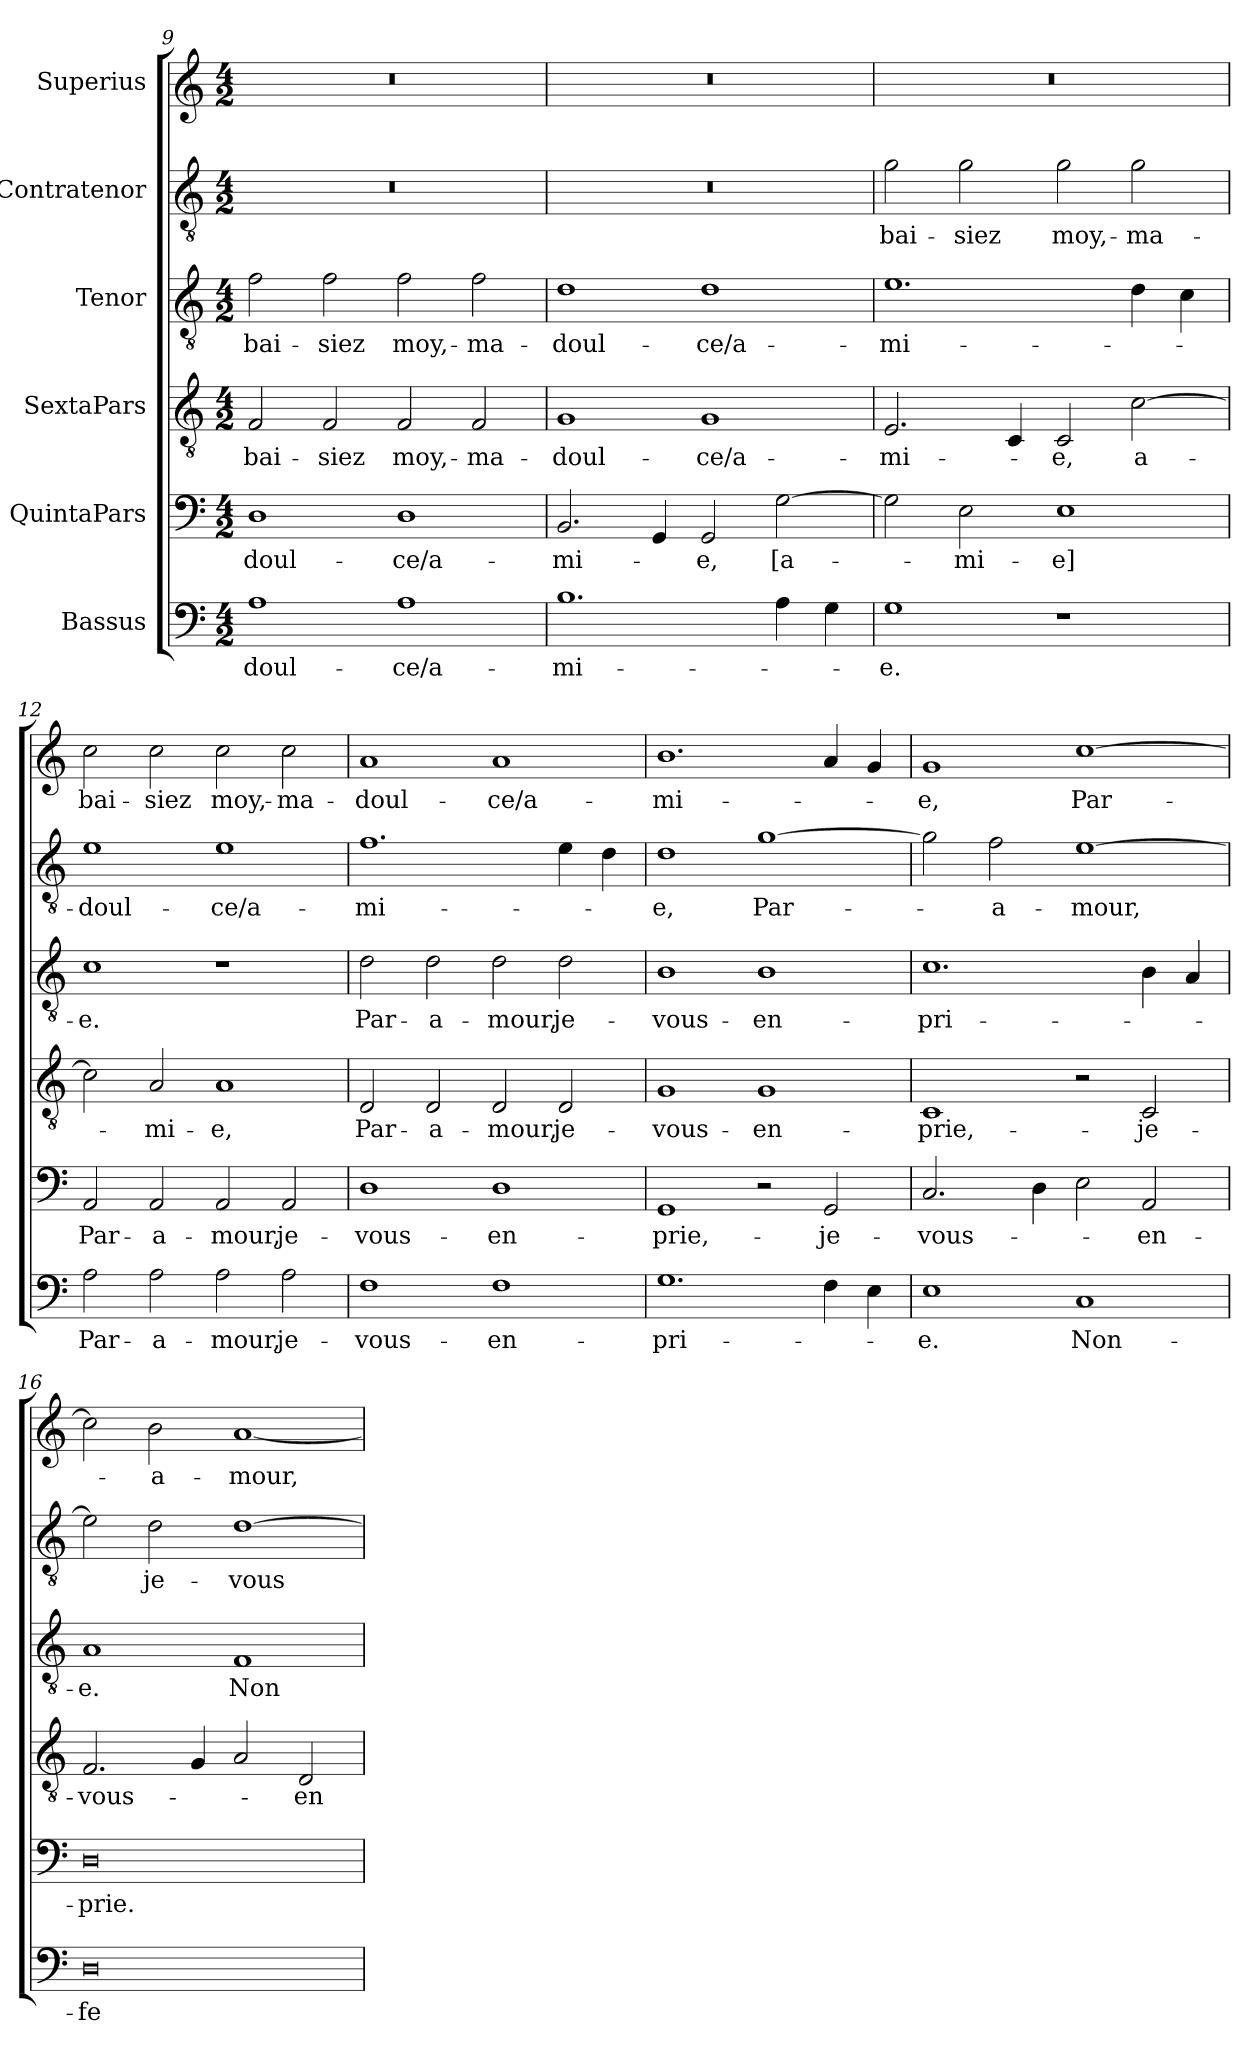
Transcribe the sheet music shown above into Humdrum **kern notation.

**kern	**text	**kern	**text	**kern	**text	**kern	**text	**kern	**text	**kern	**text
*part6	*part6	*part5	*part5	*part4	*part4	*part3	*part3	*part2	*part2	*part1	*part1
*staff6	*staff6	*staff5	*staff5	*staff4	*staff4	*staff3	*staff3	*staff2	*staff2	*staff1	*staff1
*I"Bassus	*	*I"QuintaPars	*	*I"SextaPars	*	*I"Tenor	*	*I"Contratenor	*	*I"Superius	*
*clefF4	*	*clefF4	*	*clefGv2	*	*clefGv2	*	*clefGv2	*	*clefG2	*
*k[]	*	*k[]	*	*k[]	*	*k[]	*	*k[]	*	*k[]	*
*M4/2	*	*M4/2	*	*M4/2	*	*M4/2	*	*M4/2	*	*M4/2	*
=9	=9	=9	=9	=9	=9	=9	=9	=9	=9	=9	=9
1A\	doul-	1D\	doul-	2F/	bai-	2f\	bai-	0r	.	0r	.
.	.	.	.	2F/	-siez	2f\	-siez	.	.	.	.
1A\	-ce/a-	1D\	-ce/a-	2F/	moy,-	2f\	moy,-	.	.	.	.
.	.	.	.	2F/	ma-	2f\	ma-	.	.	.	.
=10	=10	=10	=10	=10	=10	=10	=10	=10	=10	=10	=10
1.B\	-mi-	2.BB/	-mi-	1G/	doul-	1d\	doul-	0r	.	0r	.
.	.	4GG/	.	.	.	.	.	.	.	.	.
.	.	2GG/	-e,	1G/	-ce/a-	1d\	-ce/a-	.	.	.	.
4A\	.	[2G\	[a-	.	.	.	.	.	.	.	.
4G\	.	.	.	.	.	.	.	.	.	.	.
=11	=11	=11	=11	=11	=11	=11	=11	=11	=11	=11	=11
1G\	-e.	2G\]	.	2.E/	-mi-	1.e\	-mi-	2g\	bai-	0r	.
.	.	2E\	-mi-	.	.	.	.	2g\	-siez	.	.
.	.	.	.	4C/	.	.	.	.	.	.	.
1r	.	1E\	-e]	2C/	-e,	.	.	2g\	moy,-	.	.
.	.	.	.	[2c\	a-	4d\	.	2g\	ma-	.	.
.	.	.	.	.	.	4c\	.	.	.	.	.
=12	=12	=12	=12	=12	=12	=12	=12	=12	=12	=12	=12
2A\	Par-	2AA/	Par-	2c\]	.	1c\	-e.	1e\	doul-	2cc\	bai-
2A\	a-	2AA/	a-	2A/	-mi-	.	.	.	.	2cc\	-siez
2A\	-mour,	2AA/	-mour,	1A/	-e,	1r	.	1e\	-ce/a-	2cc\	moy,-
2A\	je-	2AA/	je-	.	.	.	.	.	.	2cc\	ma-
=13	=13	=13	=13	=13	=13	=13	=13	=13	=13	=13	=13
1F\	vous-	1D\	vous-	2D/	Par-	2d\	Par-	1.f\	-mi-	1a/	doul-
.	.	.	.	2D/	a-	2d\	a-	.	.	.	.
1F\	en-	1D\	en-	2D/	-mour,	2d\	-mour,	.	.	1a/	-ce/a-
.	.	.	.	2D/	je-	2d\	je-	4e\	.	.	.
.	.	.	.	.	.	.	.	4d\	.	.	.
=14	=14	=14	=14	=14	=14	=14	=14	=14	=14	=14	=14
1.G\	pri-	1GG/	prie,-	1G/	vous-	1B\	vous-	1d\	-e,	1.b\	-mi-
.	.	2r	.	1G/	en-	1B\	en-	[1g\	Par-	.	.
4F\	.	2GG/	je-	.	.	.	.	.	.	4a/	.
4E\	.	.	.	.	.	.	.	.	.	4g/	.
=15	=15	=15	=15	=15	=15	=15	=15	=15	=15	=15	=15
1E\	-e.	2.C/	vous-	1C/	prie,-	1.c\	pri-	2g\]	.	1g/	-e,
.	.	.	.	.	.	.	.	2f\	a-	.	.
.	.	4D\	.	.	.	.	.	.	.	.	.
1C/	Non-	2E\	.	2r	.	.	.	[1e\	-mour,	[1cc\	Par-
.	.	2AA/	en-	2C/	je-	4B\	.	.	.	.	.
.	.	.	.	.	.	4A/	.	.	.	.	.
=16	=16	=16	=16	=16	=16	=16	=16	=16	=16	=16	=16
0D\	fe-	0D\	prie.-	2.F/	vous-	1A/	-e.	2e\]	.	2cc\]	.
.	.	.	.	.	.	.	.	2d\	je-	2b\	a-
.	.	.	.	4G/	.	.	.	.	.	.	.
.	.	.	.	2A/	.	1F/	Non-	[1d\	vous-	[1a/	-mour,
.	.	.	.	2D/	en-	.	.	.	.	.	.
=	=	=	=	=	=	=	=	=	=	=	=
*-	*-	*-	*-	*-	*-	*-	*-	*-	*-	*-	*-
